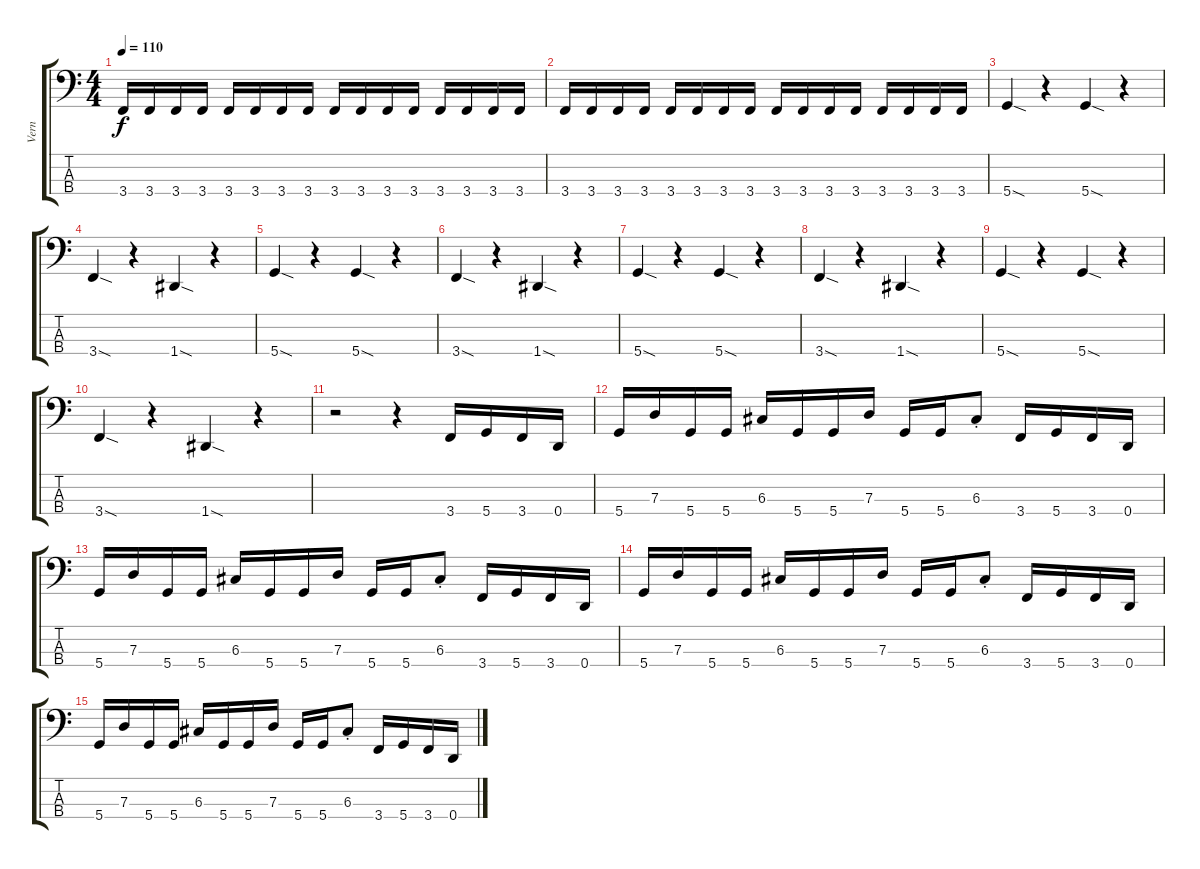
\track ("Vern" "Vern") {instrument electricbassfinger}
\staff {score tabs}
\tuning (F2 C2 G1 D1) {hide}
\ts (4 4)
\tempo 110
\clef f4
\ks c
3.4.16{dy f} 3.4.16 3.4.16 3.4.16 3.4.16 3.4.16 3.4.16 3.4.16 3.4.16 3.4.16 3.4.16 3.4.16 3.4.16 3.4.16 3.4.16 3.4.16 |
3.4.16 3.4.16 3.4.16 3.4.16 3.4.16 3.4.16 3.4.16 3.4.16 3.4.16 3.4.16 3.4.16 3.4.16 3.4.16 3.4.16 3.4.16 3.4.16 |
5.4{sod}.4 r.4 5.4{sod}.4 r.4 |
3.4{sod}.4 r.4 1.4{sod}.4 r.4 |
5.4{sod}.4 r.4 5.4{sod}.4 r.4 |
3.4{sod}.4 r.4 1.4{sod}.4 r.4 |
5.4{sod}.4 r.4 5.4{sod}.4 r.4 |
3.4{sod}.4 r.4 1.4{sod}.4 r.4 |
5.4{sod}.4 r.4 5.4{sod}.4 r.4 |
3.4{sod}.4 r.4 1.4{sod}.4 r.4 |
r.2 r.4 3.4.16 5.4.16 3.4.16 0.4.16 |
5.4.16 7.3.16 5.4.16 5.4.16 6.3.16 5.4.16 5.4.16 7.3.16 5.4.16 5.4.16 6.3{st}.8 3.4.16 5.4.16 3.4.16 0.4.16 |
5.4.16 7.3.16 5.4.16 5.4.16 6.3.16 5.4.16 5.4.16 7.3.16 5.4.16 5.4.16 6.3{st}.8 3.4.16 5.4.16 3.4.16 0.4.16 |
5.4.16 7.3.16 5.4.16 5.4.16 6.3.16 5.4.16 5.4.16 7.3.16 5.4.16 5.4.16 6.3{st}.8 3.4.16 5.4.16 3.4.16 0.4.16 |
5.4.16 7.3.16 5.4.16 5.4.16 6.3.16 5.4.16 5.4.16 7.3.16 5.4.16 5.4.16 6.3{st}.8 3.4.16 5.4.16 3.4.16 0.4.16
